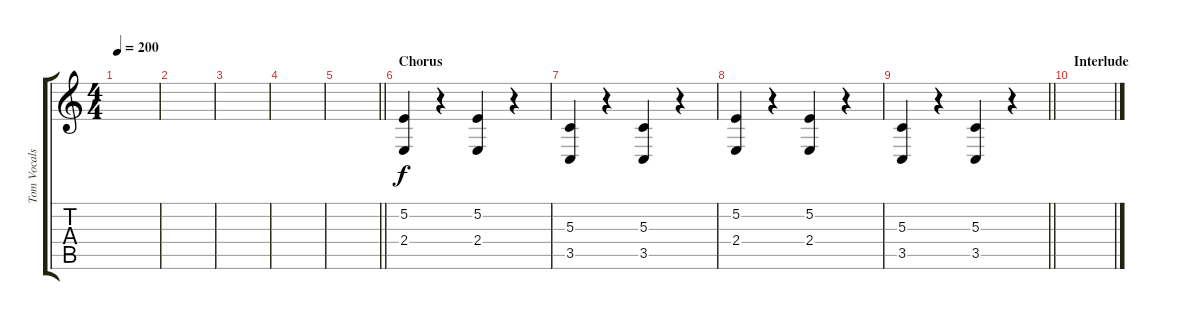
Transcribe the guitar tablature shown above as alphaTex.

\track ("Tom Vocals" "Tom Vocals") {instrument tenorsax}
\staff {score tabs}
\tuning (E4 B3 G3 D3 A2 E2) {hide}
\ts (4 4)
\tempo 200
\clef g2
\ks c
|
|
|
|
\barLineRight lightlight
|
\section ("" "Chorus")
(5.2 2.4).4 r.4 (5.2 2.4).4 r.4 |
(5.3 3.5).4 r.4 (5.3 3.5).4 r.4 |
(5.2 2.4).4 r.4 (5.2 2.4).4 r.4 |
\barLineRight lightlight
(5.3 3.5).4 r.4 (5.3 3.5).4 r.4 |
\section ("" "Interlude")
